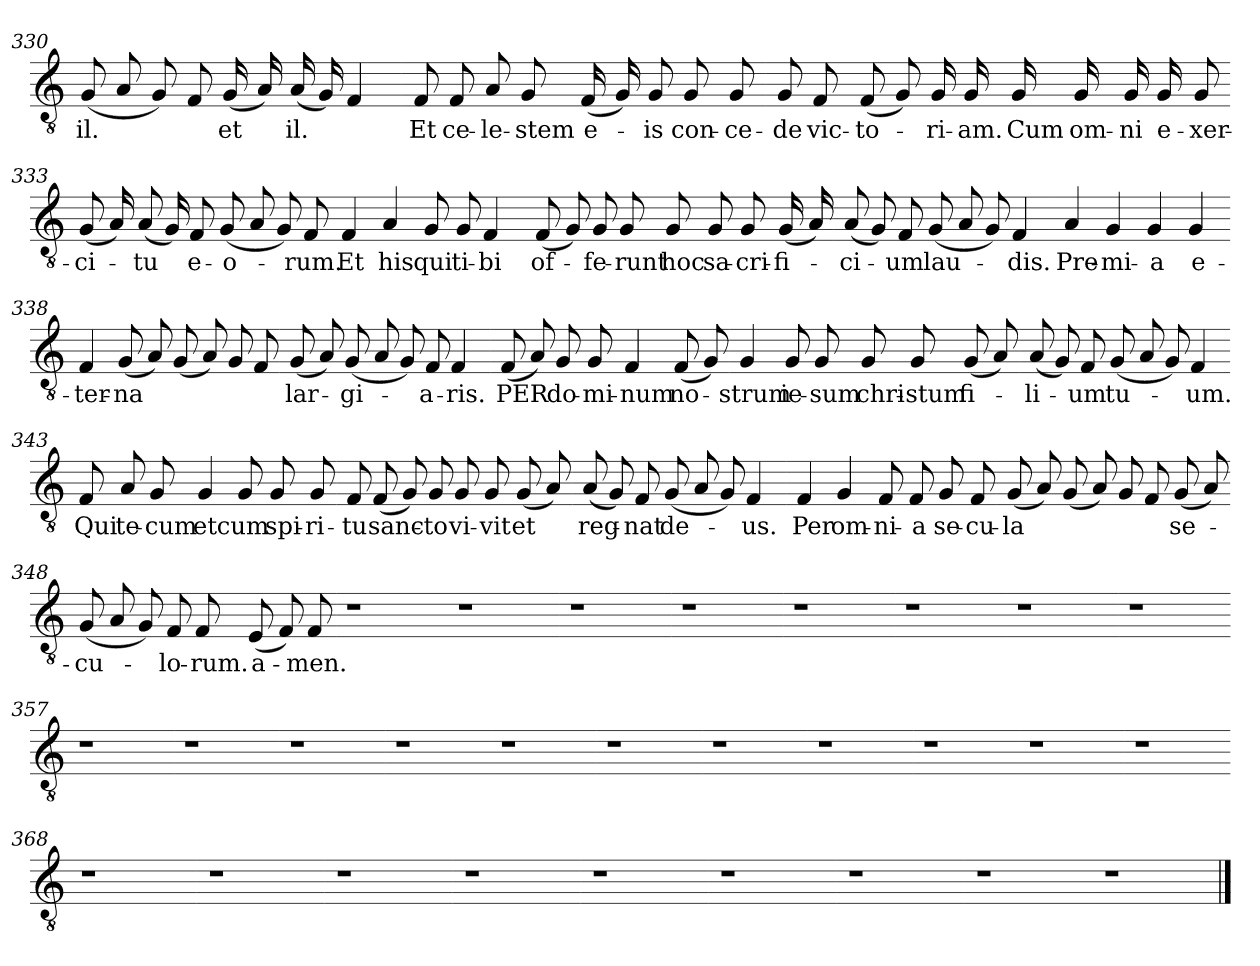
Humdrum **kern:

**kern	**text
*part1	*part1
*staff1	*staff1
*clefGv2	*
*k[]	*
=330	=330
(8G	il.
8A	.
8G)	.
8F	.
(16G	et
16A)	.
(16A	il.
16G)	.
4F	.
=331-	=331-
8F	Et
8F	ce-
8A	-le-
8G	-stem
(16F	e-
16G)	.
8G	-is
8G	con-
8G	-ce-
=332-	=332-
8G	-de
8F	vic-
(8F	-to-
8G)	.
16G	-ri-
16G	-am.
16G	Cum
16G	om-
16G	-ni
16G	e-
8G	-xer-
=333-	=333-
(8G	-ci-
16A)	.
(8A	-tu
16G)	.
8F	e-
(8G	-o-
8A	.
8G)	.
8F	-rum.
=334-	=334-
4F	Et
4A	his
8G	qui
8G	ti-
4F	-bi
=335-	=335-
(8F	of-
8G)	.
8G	-fe-
8G	-runt
8G	hoc
8G	sa-
8G	-cri-
(16G	-fi-
16A)	.
=336-	=336-
(8A	-ci-
8G)	.
8F	-um
(8G	lau-
8A	.
8G)	.
4F	-dis.
=337-	=337-
4A	Pre-
4G	-mi-
4G	-a
4G	e-
=338-	=338-
4F	-ter-
(8G	-na
8A)	.
(8G	.
8A)	.
8G	.
8F	.
=339-	=339-
(8G	lar-
8A)	.
(8G	-gi-
8A	.
8G)	.
8F	-a-
4F	-ris.
=340-	=340-
(8F	PER
8A)	.
8G	do-
8G	-mi-
4F	-num
(8F	no-
8G)	.
=341-	=341-
4G	-strum
8G	ie-
8G	-sum
8G	chri-
8G	-stum
(8G	fi-
8A)	.
=342-	=342-
(8A	-li-
8G)	.
8F	-um
(8G	tu-
8A	.
8G)	.
4F	-um.
=343-	=343-
8F	Qui
8A	te-
8G	-cum
4G	et
8G	cum
8G	spi-
8G	-ri-
=344-	=344-
8F	-tu
(8F	sanc-
8G)	.
8G	-to
8G	vi-
8G	-vit
(8G	et
8A)	.
=345-	=345-
(8A	reg-
8G)	.
8F	-nat
(8G	de-
8A	.
8G)	.
4F	-us.
=346-	=346-
4F	Per
4G	om-
8F	-ni-
8F	-a
8G	se-
8F	-cu-
=347-	=347-
(8G	-la
8A)	.
(8G	.
8A)	.
8G	.
8F	.
(8G	se-
8A)	.
=348-	=348-
(8G	-cu-
8A	.
8G)	.
8F	-lo-
8F	-rum.
(8E	a-
8F)	.
8F	-men.
=349-	=349-
1r	.
=350-	=350-
1r	.
=351-	=351-
1r	.
=352-	=352-
1r	.
=353-	=353-
1r	.
=354-	=354-
1r	.
=355-	=355-
1r	.
=356-	=356-
1r	.
=357-	=357-
1r	.
=358-	=358-
1r	.
=359-	=359-
1r	.
=360-	=360-
1r	.
=361-	=361-
1r	.
=362-	=362-
1r	.
=363-	=363-
1r	.
=364-	=364-
1r	.
=365-	=365-
1r	.
=366-	=366-
1r	.
=367-	=367-
1r	.
=368-	=368-
1r	.
=369-	=369-
1r	.
=370-	=370-
1r	.
=371-	=371-
1r	.
=372-	=372-
1r	.
=373-	=373-
1r	.
=374-	=374-
1r	.
=375-	=375-
1r	.
=376-	=376-
1r	.
==	==
*-	*-
